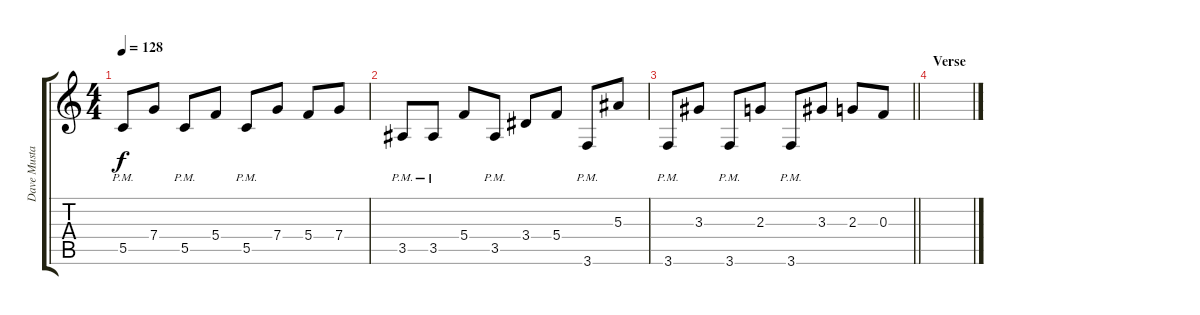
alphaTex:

\track ("Dave Mustaine" "Dave Musta") {instrument distortionguitar}
\staff {score tabs}
\tuning (D4 A3 F3 C3 G2 D2) {hide}
\ts (4 4)
\tempo 128
\clef g2
\ks c
5.5{pm}.8{dy f} 7.4.8 5.5{pm}.8 5.4.8 5.5{pm}.8 7.4.8 5.4.8 7.4.8 |
3.5{pm}.8 3.5{pm}.8 5.4.8 3.5{pm}.8 3.4.8 5.4.8 3.6{pm}.8 5.3.8 |
\barLineRight lightlight
3.6{pm}.8 3.3.8 3.6{pm}.8 2.3.8 3.6{pm}.8 3.3.8 2.3.8 0.3.8 |
\section ("" "Verse")
